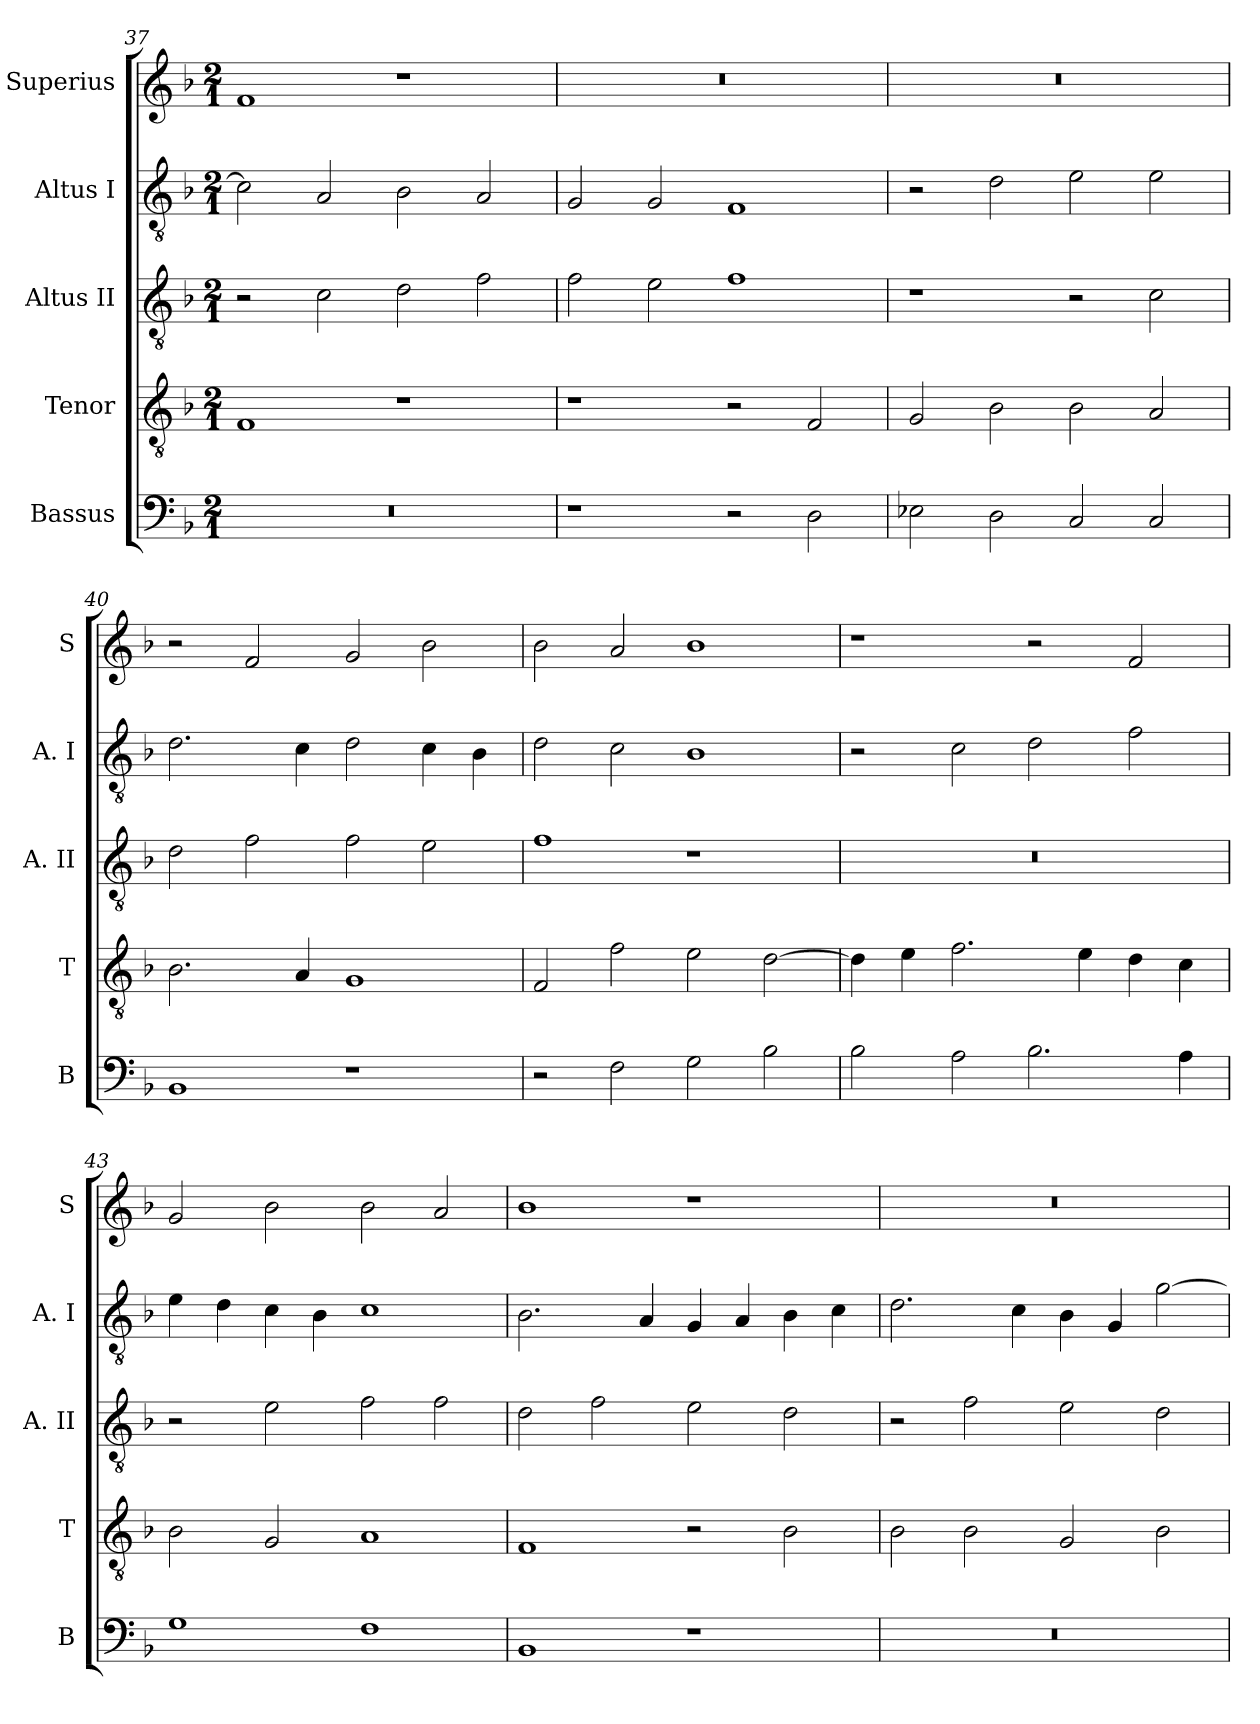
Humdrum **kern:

**kern	**kern	**kern	**kern	**kern
*part5	*part4	*part3	*part2	*part1
*staff5	*staff4	*staff3	*staff2	*staff1
*I"Bassus	*I"Tenor	*I"Altus II	*I"Altus I	*I"Superius
*I'B	*I'T	*I'A. II	*I'A. I	*I'S
*clefF4	*clefGv2	*clefGv2	*clefGv2	*clefG2
*k[b-]	*k[b-]	*k[b-]	*k[b-]	*k[b-]
*F:	*F:	*F:	*F:	*F:
*M2/1	*M2/1	*M2/1	*M2/1	*M2/1
=37	=37	=37	=37	=37
0r	1F	2r	2c]	1f
.	.	2c	2A	.
.	1r	2d	2B-	1r
.	.	2f	2A	.
=38	=38	=38	=38	=38
1r	1r	2f	2G	0r
.	.	2e	2G	.
2r	2r	1f	1F	.
2D	2F	.	.	.
=39	=39	=39	=39	=39
2E-X	2G	1r	2r	0r
2D	2B-	.	2d	.
2C	2B-	2r	2e	.
2C	2A	2c	2e	.
=40	=40	=40	=40	=40
1BB-	2.B-	2d	2.d	2r
.	.	2f	.	2f
.	4A	.	4c	.
1r	1G	2f	2d	2g
.	.	2e	4c	2b-
.	.	.	4B-	.
=41	=41	=41	=41	=41
2r	2F	1f	2d	2b-
2F	2f	.	2c	2a
2G	2e	1r	1B-	1b-
2B-	[2d	.	.	.
=42	=42	=42	=42	=42
2B-	4d]	0r	2r	1r
.	4e	.	.	.
2A	2.f	.	2c	.
2.B-	.	.	2d	2r
.	4e	.	.	.
.	4d	.	2f	2f
4A	4c	.	.	.
=43	=43	=43	=43	=43
1G	2B-	2r	4e	2g
.	.	.	4d	.
.	2G	2e	4c	2b-
.	.	.	4B-	.
1F	1A	2f	1c	2b-
.	.	2f	.	2a
=44	=44	=44	=44	=44
1BB-	1F	2d	2.B-	1b-
.	.	2f	.	.
.	.	.	4A	.
1r	2r	2e	4G	1r
.	.	.	4A	.
.	2B-	2d	4B-	.
.	.	.	4c	.
=45	=45	=45	=45	=45
0r	2B-	2r	2.d	0r
.	2B-	2f	.	.
.	.	.	4c	.
.	2G	2e	4B-	.
.	.	.	4G	.
.	2B-	2d	[2g	.
=	=	=	=	=
*-	*-	*-	*-	*-
